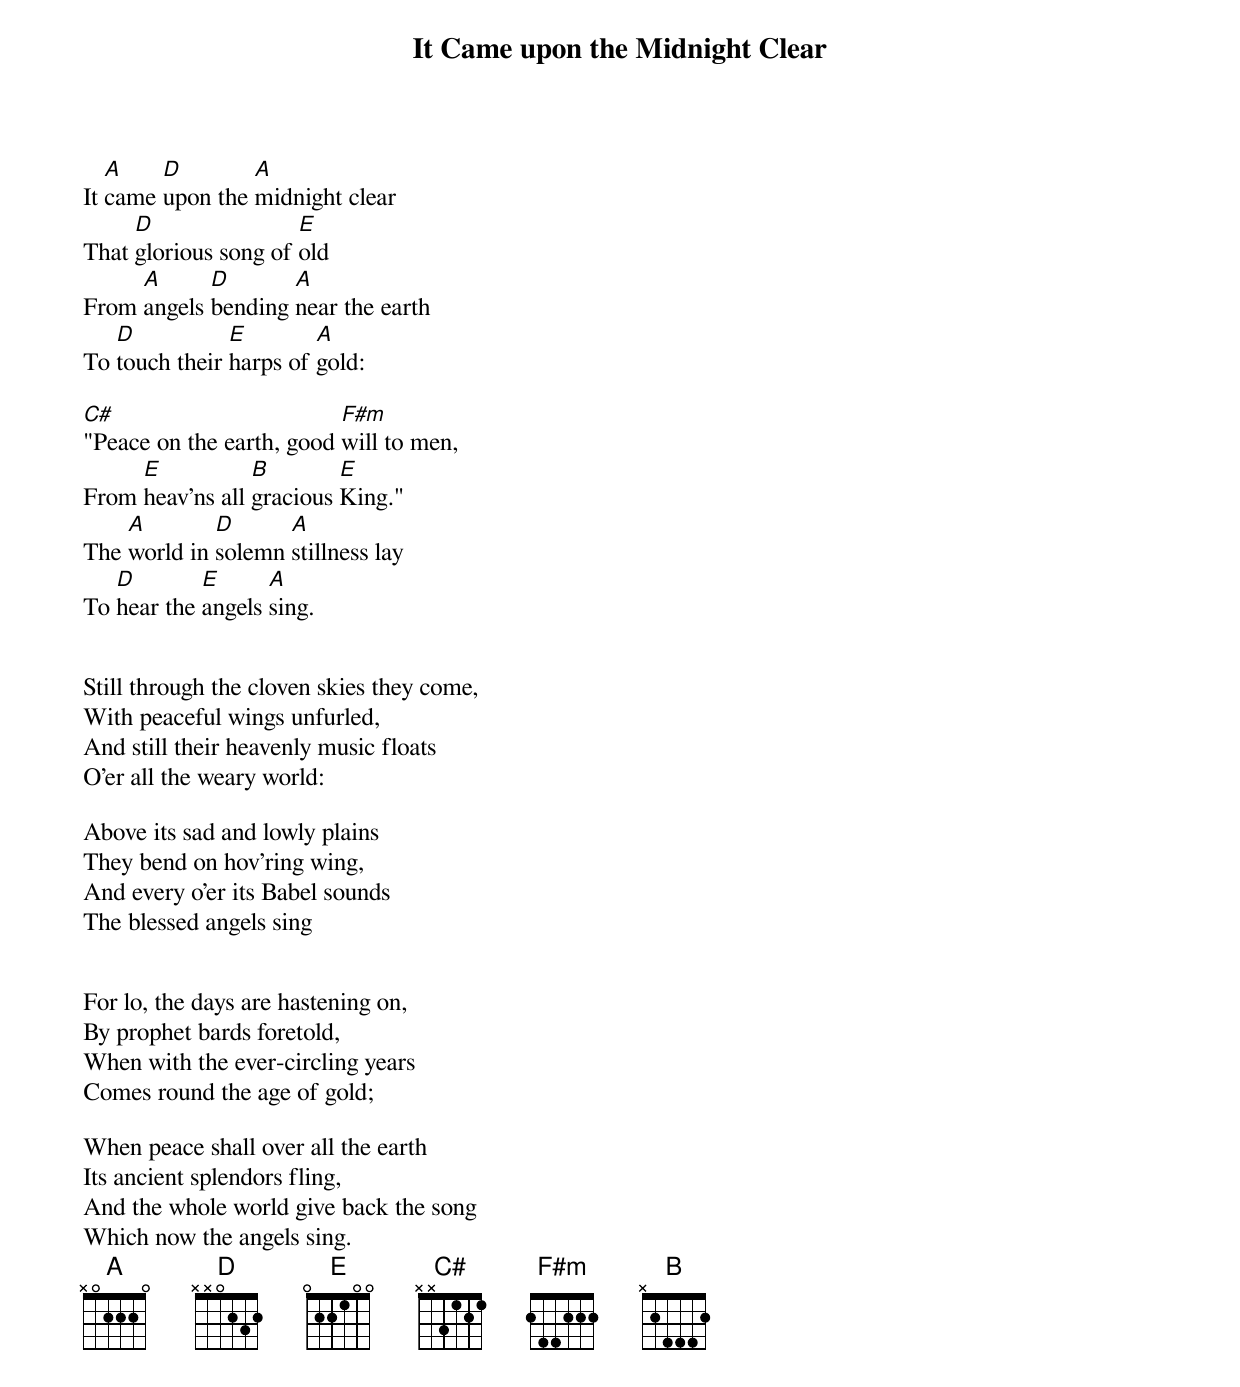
{t:It Came upon the Midnight Clear}
It [A]came [D]upon the [A]midnight clear
That [D]glorious song of [E]old
From [A]angels [D]bending [A]near the earth
To [D]touch their [E]harps of [A]gold:

[C#]"Peace on the earth, good [F#m]will to men,
From [E]heav'ns all [B]gracious [E]King."
The [A]world in [D]solemn [A]stillness lay
To [D]hear the [E]angels [A]sing.


Still through the cloven skies they come,
With peaceful wings unfurled,
And still their heavenly music floats
O'er all the weary world:

Above its sad and lowly plains
They bend on hov'ring wing,
And every o'er its Babel sounds
The blessed angels sing


For lo, the days are hastening on,
By prophet bards foretold,
When with the ever-circling years
Comes round the age of gold;

When peace shall over all the earth
Its ancient splendors fling,
And the whole world give back the song
Which now the angels sing.
